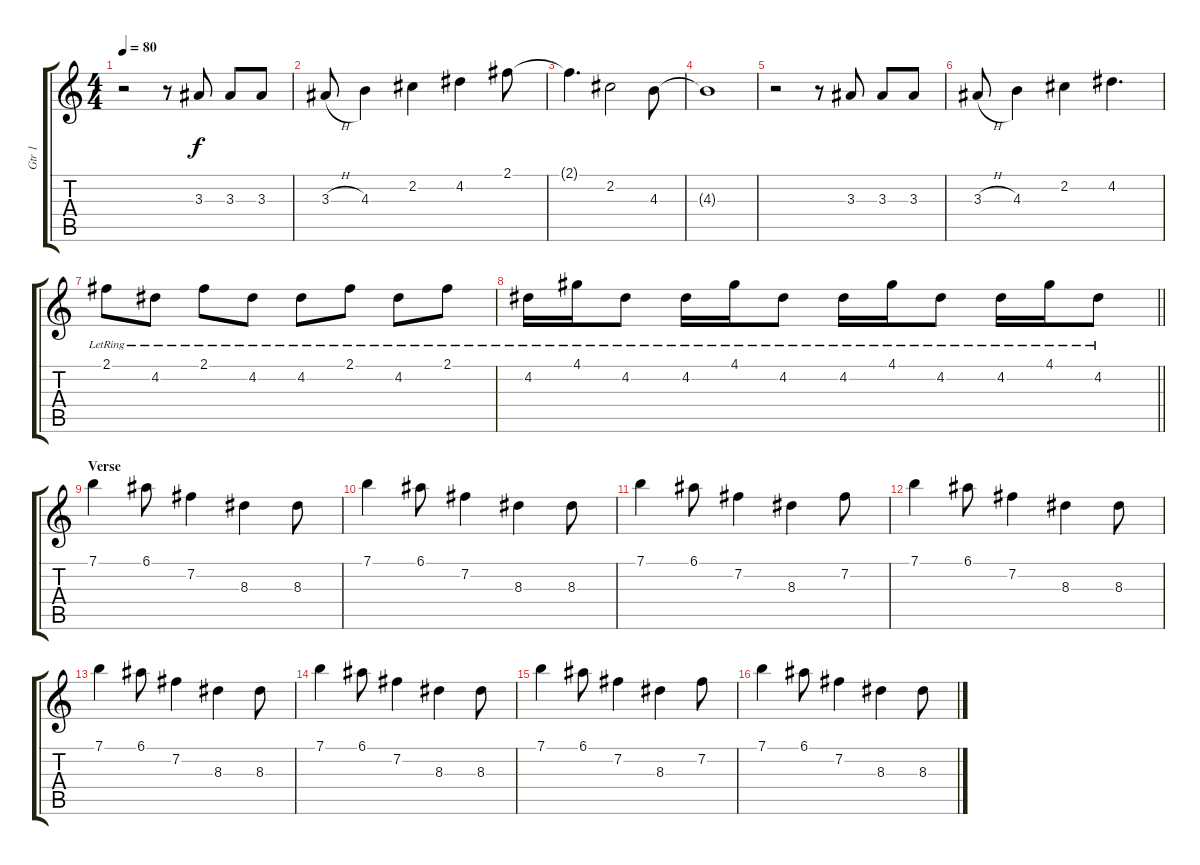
\track ("Gtr 1" "Gtr 1") {instrument electricguitarjazz}
\staff {score tabs}
\tuning (E4 B3 G3 D3 A2 E2) {hide}
\ts (4 4)
\tempo 80
\clef g2
\ks c
r.2{dy f} r.8 3.3.8 3.3.8 3.3.8 |
3.3{h}.8 4.3.4 2.2.4 4.2.4 2.1.8 |
2.1{t}.4{d} 2.2.2 4.3.8 |
4.3{t}.1 |
r.2 r.8 3.3.8 3.3.8 3.3.8 |
3.3{h}.8 4.3.4 2.2.4 4.2.4{d} |
2.1{lr}.8 4.2{lr}.8 2.1{lr}.8 4.2{lr}.8 4.2{lr}.8 2.1{lr}.8 4.2{lr}.8 2.1{lr}.8 |
\barLineRight lightlight
4.2{lr}.16 4.1{lr}.16 4.2{lr}.8 4.2{lr}.16 4.1{lr}.16 4.2{lr}.8 4.2{lr}.16 4.1{lr}.16 4.2{lr}.8 4.2{lr}.16 4.1{lr}.16 4.2{lr}.8 |
\section ("" "Verse")
7.1.4 6.1.8 7.2.4 8.3.4 8.3.8 |
7.1.4 6.1.8 7.2.4 8.3.4 8.3.8 |
7.1.4 6.1.8 7.2.4 8.3.4 7.2.8 |
7.1.4 6.1.8 7.2.4 8.3.4 8.3.8 |
7.1.4 6.1.8 7.2.4 8.3.4 8.3.8 |
7.1.4 6.1.8 7.2.4 8.3.4 8.3.8 |
7.1.4 6.1.8 7.2.4 8.3.4 7.2.8 |
7.1.4 6.1.8 7.2.4 8.3.4 8.3.8
